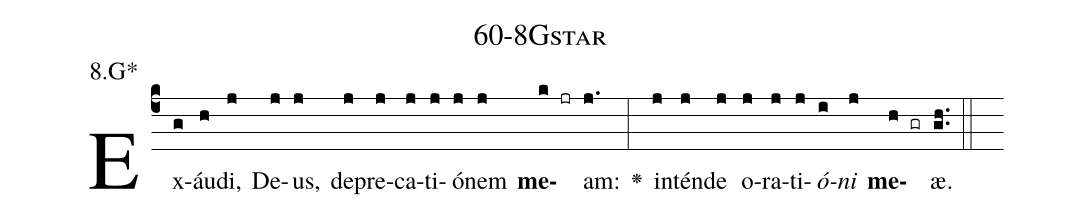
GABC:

name: 60-8Gstar;
annotation: 8.G*;
%%
(c4)Ex(g)áu(h)di,(j) De(j)us,(j) de(j)pre(j)ca(j)ti(j)ó(j)nem(j) <b>me</b>(k jr)am:(j.) <v>\greheightstar</v>(:) in(j)tén(j)de(j) o(j)ra(j)ti(j)<i>ó</i>(i)<i>ni</i>(j) <b>me</b>(h gr)æ.(gh..) (::)


%E(j) u(j) o(i) u(j) a(h) e.(gh..) (::)
